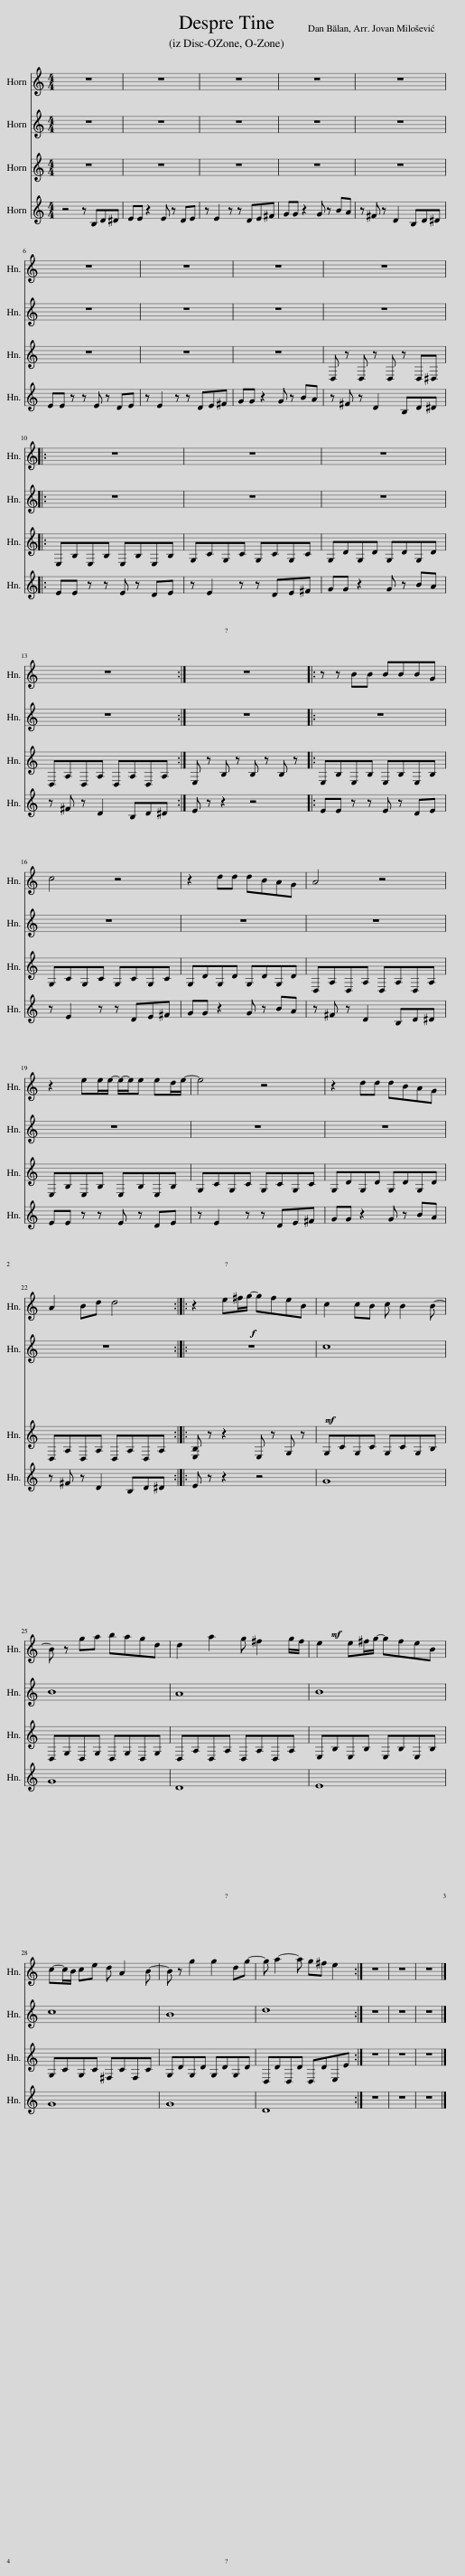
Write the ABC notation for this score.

X:1
%%score 1 2 3 4
L:1/8
M:4/4
I:linebreak $
K:none
V:1 treble transpose=-7
V:2 treble transpose=-7
V:3 treble transpose=-7
V:4 treble transpose=-7
V:1
[K:C] z8 | z8 | z8 | z8 | z8 |$ %5
 z8 | z8 | z8 | z8 |:$ z8 | %10
 z8 | z8 |$ z8 :| z8 |: z z BB BBBG |$ %15
 c4 z4 | z2 dd dBAG | A4 z4 |$ z2 ee/e/- e/-e/e ed/e/- | e4 z4 | %20
 z2 dd dBAG |$ A2 Bd d4 :: z2!f! e^f/g/- gfeB | c2 cB c B2 B- |$ B z ga bagd | %25
 d2 a2 g ^f2 g/f/ | e2 e^f/g/- gfeB |$ c-c/B/ ce d A2 B- | B z g2 g2 dg- | g a2- a g^f e2 :| %30
 z8 | z8 | z8 |] %33
V:2
[K:C] z8 | z8 | z8 | z8 | z8 |$ %5
 z8 | z8 | z8 | z8 |:$ z8 | %10
 z8 | z8 |$ z8 :| z8 |: z8 |$ %15
 z8 | z8 | z8 |$ z8 | z8 | %20
 z8 |$ z8 :: z8 |!mf! c8 |$ B8 | %25
 A8 | B8 |$ c8 | B8 | d8 :| %30
 z8 | z8 | z8 |] %33
V:3
[K:C] z8 | z8 | z8 | z8 | z8 |$ %5
 z8 | z8 | z8 | D, z D, z D, z D,^D, |:$ E,B,E,B, E,B,E,B, | %10
 G,CG,C G,CG,C | G,DG,D G,DG,D |$ D,A,D,A, D,A,D,A, :| E, z B, z B, z B, z |: E,B,E,B, E,B,E,B, |$ %15
 G,CG,C G,CG,C | G,DG,D G,DG,D | D,A,D,A, D,A,D,A, |$ E,B,E,B, E,B,E,B, | G,CG,C G,CG,C | %20
 G,DG,D G,DG,D |$ D,A,D,A, D,A,D,A, :: [E,B,] z z2 E, z G, z | G,CG,C G,CG,B, |$ D,G,D,G, D,G,D,G, | %25
 D,A,D,A, D,A,D,A, | E,B,E,B, E,B,E,B, |$ G,CG,C ^F,CF,C | G,DG,D G,DG,D | D,DD,D D,DE,E :| %30
 z8 | z8 | z8 |] %33
V:4
[K:C] z4 z B,D^D | EE z2 E z DE | z E2 z z DE^F | GG z2 G z BA | z ^F z D2 B,D^D |$ %5
 EE z z E z DE | z E2 z z DE^F | GG z2 G z BA | z ^F z D2 B,D^D |:$ EE z z E z DE | %10
 z E2 z z DE^F | GG z2 G z BA |$ z ^F z D2 B,D^D :| E z z2 z4 |: EE z z E z DE |$ %15
 z E2 z z DE^F | GG z2 G z BA | z ^F z D2 B,D^D |$ EE z z E z DE | z E2 z z DE^F | %20
 GG z2 G z BA |$ z ^F z D2 B,D^D :: E z z2 z4 |!mf! G8 |$ G8 | %25
 D8 | E8 |$ G8 | G8 | D8 :| %30
 z8 | z8 | z8 |] %33
